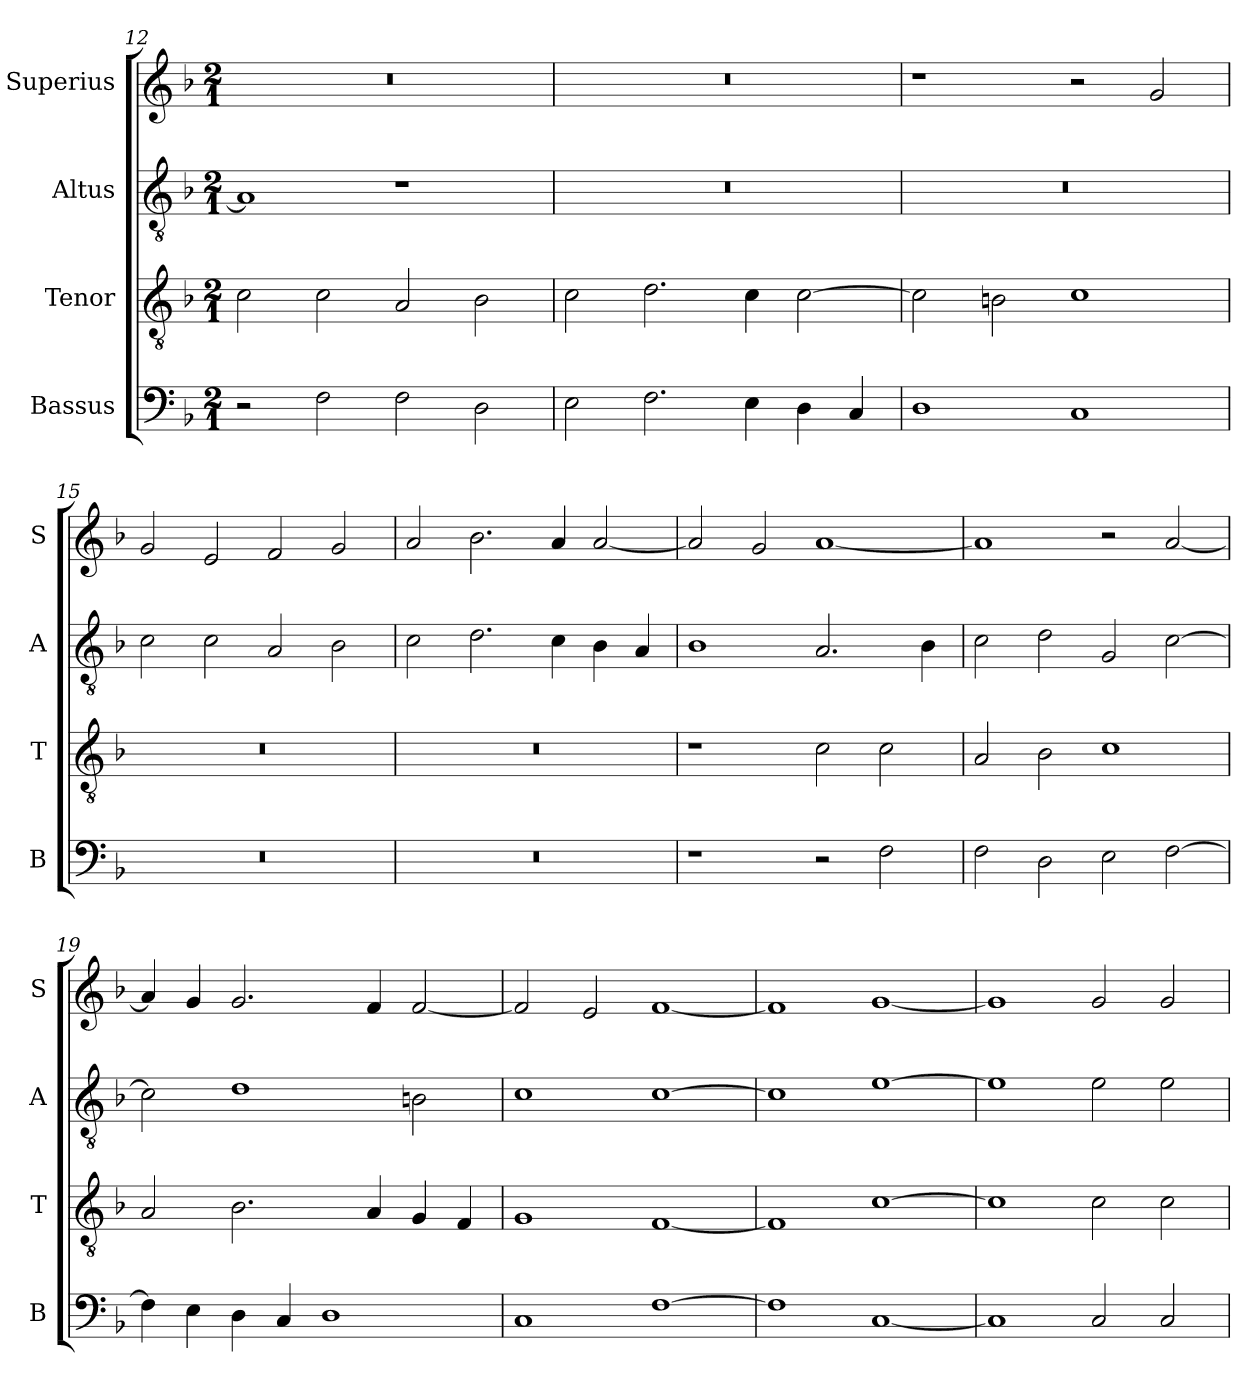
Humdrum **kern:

**kern	**kern	**kern	**kern
*part4	*part3	*part2	*part1
*staff4	*staff3	*staff2	*staff1
*I"Bassus	*I"Tenor	*I"Altus	*I"Superius
*I'B	*I'T	*I'A	*I'S
*clefF4	*clefGv2	*clefGv2	*clefG2
*k[b-]	*k[b-]	*k[b-]	*k[b-]
*F:	*F:	*F:	*F:
*M2/1	*M2/1	*M2/1	*M2/1
=12	=12	=12	=12
2r	2c	1A]	0r
2F	2c	.	.
2F	2A	1r	.
2D	2B-	.	.
=13	=13	=13	=13
2E	2c	0r	0r
2.F	2.d	.	.
4E	4c	.	.
4D	[2c	.	.
4C	.	.	.
=14	=14	=14	=14
1D	2c]	0r	1r
.	2Bn	.	.
1C	1c	.	2r
.	.	.	2g
=15	=15	=15	=15
0r	0r	2c	2g
.	.	2c	2e
.	.	2A	2f
.	.	2B-	2g
=16	=16	=16	=16
0r	0r	2c	2a
.	.	2.d	2.b-
.	.	4c	4a
.	.	4B-	[2a
.	.	4A	.
=17	=17	=17	=17
1r	1r	1B-	2a]
.	.	.	2g
2r	2c	2.A	[1a
2F	2c	.	.
.	.	4B-	.
=18	=18	=18	=18
2F	2A	2c	1a]
2D	2B-	2d	.
2E	1c	2G	2r
[2F	.	[2c	[2a
=19	=19	=19	=19
4F]	2A	2c]	4a]
4E	.	.	4g
4D	2.B-	1d	2.g
4C	.	.	.
1D	.	.	.
.	4A	.	4f
.	4G	2Bn	[2f
.	4F	.	.
=20	=20	=20	=20
1C	1G	1c	2f]
.	.	.	2e
[1F	[1F	[1c	[1f
=21	=21	=21	=21
1F]	1F]	1c]	1f]
[1C	[1c	[1e	[1g
=22	=22	=22	=22
1C]	1c]	1e]	1g]
2C	2c	2e	2g
2C	2c	2e	2g
=	=	=	=
*-	*-	*-	*-
